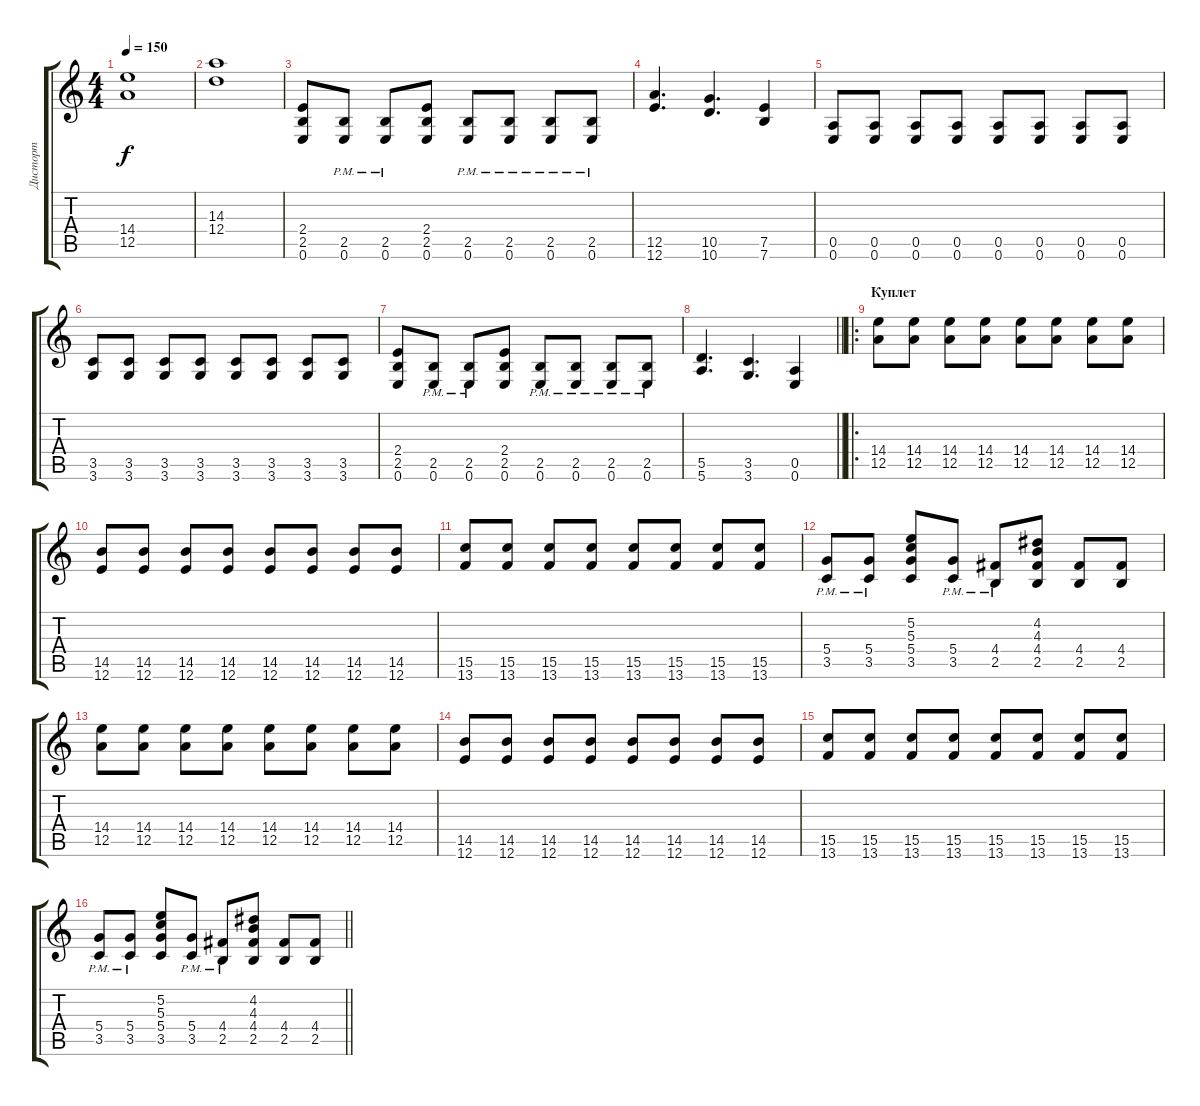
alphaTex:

\track ("Дисторт" "Дисторт") {instrument distortionguitar}
\staff {score tabs}
\tuning (E4 B3 G3 D3 A2 E2) {hide}
\ts (4 4)
\tempo 150
\clef g2
\ks c
(14.4 12.5).1{dy f} |
(14.3 12.4).1 |
(2.4 2.5 0.6).8 (2.5{pm} 0.6{pm}).8 (2.5{pm} 0.6{pm}).8 (2.4 2.5 0.6).8 (2.5{pm} 0.6{pm}).8 (2.5{pm} 0.6{pm}).8 (2.5{pm} 0.6{pm}).8 (2.5{pm} 0.6{pm}).8 |
(12.5 12.6).4{d} (10.5 10.6).4{d} (7.5 7.6).4 |
(0.5 0.6).8 (0.5 0.6).8 (0.5 0.6).8 (0.5 0.6).8 (0.5 0.6).8 (0.5 0.6).8 (0.5 0.6).8 (0.5 0.6).8 |
(3.5 3.6).8 (3.5 3.6).8 (3.5 3.6).8 (3.5 3.6).8 (3.5 3.6).8 (3.5 3.6).8 (3.5 3.6).8 (3.5 3.6).8 |
(2.4 2.5 0.6).8 (2.5{pm} 0.6{pm}).8 (2.5{pm} 0.6{pm}).8 (2.4 2.5 0.6).8 (2.5{pm} 0.6{pm}).8 (2.5{pm} 0.6{pm}).8 (2.5{pm} 0.6{pm}).8 (2.5{pm} 0.6{pm}).8 |
\barLineRight lightlight
(5.5 5.6).4{d} (3.5 3.6).4{d} (0.5 0.6).4 |
\ro
\section ("" "Куплет")
(14.4 12.5).8 (14.4 12.5).8 (14.4 12.5).8 (14.4 12.5).8 (14.4 12.5).8 (14.4 12.5).8 (14.4 12.5).8 (14.4 12.5).8 |
(14.5 12.6).8 (14.5 12.6).8 (14.5 12.6).8 (14.5 12.6).8 (14.5 12.6).8 (14.5 12.6).8 (14.5 12.6).8 (14.5 12.6).8 |
(15.5 13.6).8 (15.5 13.6).8 (15.5 13.6).8 (15.5 13.6).8 (15.5 13.6).8 (15.5 13.6).8 (15.5 13.6).8 (15.5 13.6).8 |
(5.4{pm} 3.5{pm}).8 (5.4{pm} 3.5{pm}).8 (5.2 5.3 5.4 3.5).8 (5.4{pm} 3.5{pm}).8 (4.4{pm} 2.5{pm}).8 (4.2 4.3 4.4 2.5).8 (4.4 2.5).8 (4.4 2.5).8 |
(14.4 12.5).8 (14.4 12.5).8 (14.4 12.5).8 (14.4 12.5).8 (14.4 12.5).8 (14.4 12.5).8 (14.4 12.5).8 (14.4 12.5).8 |
(14.5 12.6).8 (14.5 12.6).8 (14.5 12.6).8 (14.5 12.6).8 (14.5 12.6).8 (14.5 12.6).8 (14.5 12.6).8 (14.5 12.6).8 |
(15.5 13.6).8 (15.5 13.6).8 (15.5 13.6).8 (15.5 13.6).8 (15.5 13.6).8 (15.5 13.6).8 (15.5 13.6).8 (15.5 13.6).8 |
\barLineRight lightlight
(5.4{pm} 3.5{pm}).8 (5.4{pm} 3.5{pm}).8 (5.2 5.3 5.4 3.5).8 (5.4{pm} 3.5{pm}).8 (4.4{pm} 2.5{pm}).8 (4.2 4.3 4.4 2.5).8 (4.4 2.5).8 (4.4 2.5).8
